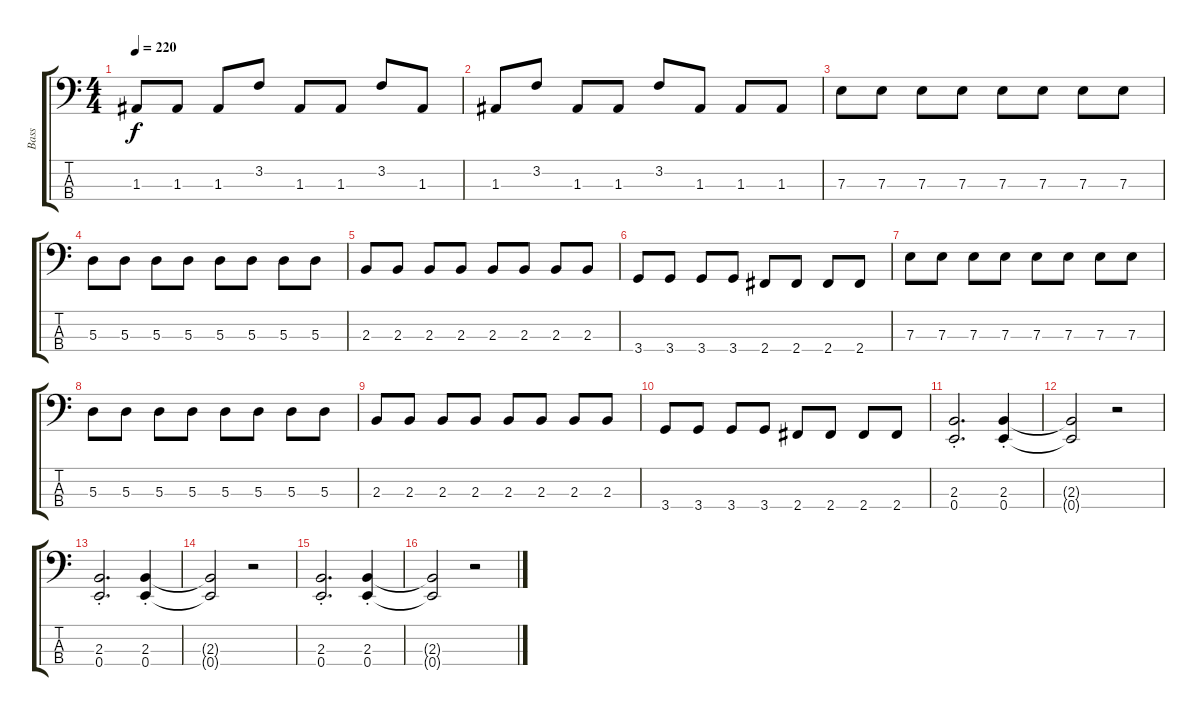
\track ("Bass" "Bass") {instrument electricbasspick}
\staff {score tabs}
\tuning (G2 D2 A1 E1) {hide}
\ts (4 4)
\tempo 220
\clef f4
\ks c
1.3.8{dy f} 1.3.8 1.3.8 3.2.8 1.3.8 1.3.8 3.2.8 1.3.8 |
1.3.8 3.2.8 1.3.8 1.3.8 3.2.8 1.3.8 1.3.8 1.3.8 |
7.3.8 7.3.8 7.3.8 7.3.8 7.3.8 7.3.8 7.3.8 7.3.8 |
5.3.8 5.3.8 5.3.8 5.3.8 5.3.8 5.3.8 5.3.8 5.3.8 |
2.3.8 2.3.8 2.3.8 2.3.8 2.3.8 2.3.8 2.3.8 2.3.8 |
3.4.8 3.4.8 3.4.8 3.4.8 2.4.8 2.4.8 2.4.8 2.4.8 |
7.3.8 7.3.8 7.3.8 7.3.8 7.3.8 7.3.8 7.3.8 7.3.8 |
5.3.8 5.3.8 5.3.8 5.3.8 5.3.8 5.3.8 5.3.8 5.3.8 |
2.3.8 2.3.8 2.3.8 2.3.8 2.3.8 2.3.8 2.3.8 2.3.8 |
3.4.8 3.4.8 3.4.8 3.4.8 2.4.8 2.4.8 2.4.8 2.4.8 |
(2.3{st} 0.4{st}).2{d} (2.3{st} 0.4{st}).4 |
(2.3{t} 0.4{t}).2 r.2 |
(2.3{st} 0.4{st}).2{d} (2.3{st} 0.4{st}).4 |
(2.3{t} 0.4{t}).2 r.2 |
(2.3{st} 0.4{st}).2{d} (2.3{st} 0.4{st}).4 |
(2.3{t} 0.4{t}).2 r.2
